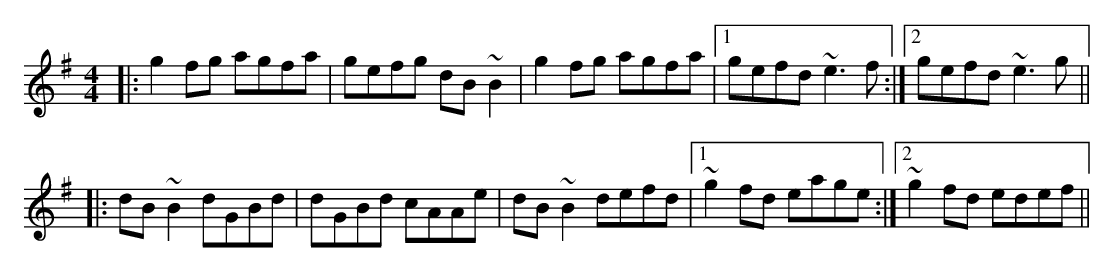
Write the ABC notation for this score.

X:1
M:4/4
K:Emin
|:g2fg agfa|gefg dB~B2|g2fg agfa|1 gefd ~e3f:|2 gefd ~e3g||
|:dB~B2 dGBd|dGBd cAAe|dB~B2 defd|1 ~g2 fd eage:|2 ~g2 fd edef||
